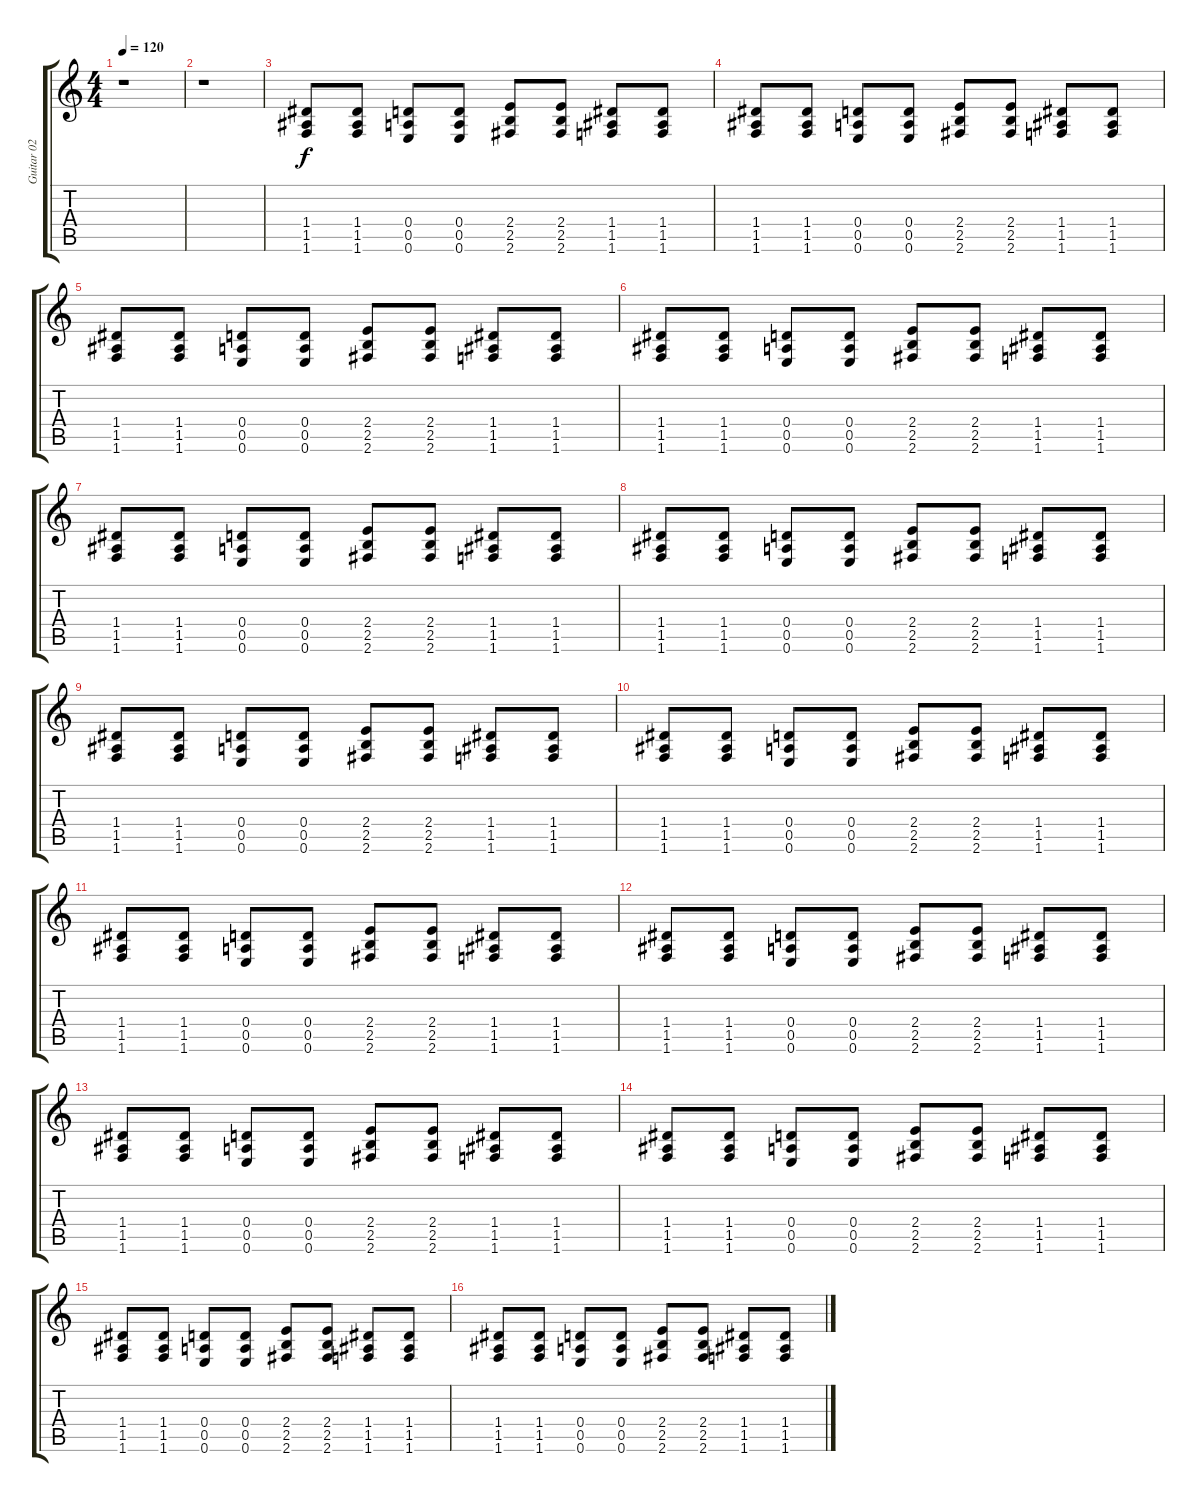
\track ("Guitar 02" "Guitar 02") {instrument distortionguitar}
\staff {score tabs}
\tuning (E4 B3 G3 D3 A2 E2) {hide}
\ts (4 4)
\tempo 120
\clef g2
\ks c
r.1{dy f instrument distortionguitar} |
r.1 |
(1.4 1.5 1.6).8 (1.4 1.5 1.6).8 (0.4 0.5 0.6).8 (0.4 0.5 0.6).8 (2.4 2.5 2.6).8 (2.4 2.5 2.6).8 (1.4 1.5 1.6).8 (1.4 1.5 1.6).8 |
(1.4 1.5 1.6).8 (1.4 1.5 1.6).8 (0.4 0.5 0.6).8 (0.4 0.5 0.6).8 (2.4 2.5 2.6).8 (2.4 2.5 2.6).8 (1.4 1.5 1.6).8 (1.4 1.5 1.6).8 |
(1.4 1.5 1.6).8 (1.4 1.5 1.6).8 (0.4 0.5 0.6).8 (0.4 0.5 0.6).8 (2.4 2.5 2.6).8 (2.4 2.5 2.6).8 (1.4 1.5 1.6).8 (1.4 1.5 1.6).8 |
(1.4 1.5 1.6).8 (1.4 1.5 1.6).8 (0.4 0.5 0.6).8 (0.4 0.5 0.6).8 (2.4 2.5 2.6).8 (2.4 2.5 2.6).8 (1.4 1.5 1.6).8 (1.4 1.5 1.6).8 |
(1.4 1.5 1.6).8 (1.4 1.5 1.6).8 (0.4 0.5 0.6).8 (0.4 0.5 0.6).8 (2.4 2.5 2.6).8 (2.4 2.5 2.6).8 (1.4 1.5 1.6).8 (1.4 1.5 1.6).8 |
(1.4 1.5 1.6).8 (1.4 1.5 1.6).8 (0.4 0.5 0.6).8 (0.4 0.5 0.6).8 (2.4 2.5 2.6).8 (2.4 2.5 2.6).8 (1.4 1.5 1.6).8 (1.4 1.5 1.6).8 |
(1.4 1.5 1.6).8 (1.4 1.5 1.6).8 (0.4 0.5 0.6).8 (0.4 0.5 0.6).8 (2.4 2.5 2.6).8 (2.4 2.5 2.6).8 (1.4 1.5 1.6).8 (1.4 1.5 1.6).8 |
(1.4 1.5 1.6).8 (1.4 1.5 1.6).8 (0.4 0.5 0.6).8 (0.4 0.5 0.6).8 (2.4 2.5 2.6).8 (2.4 2.5 2.6).8 (1.4 1.5 1.6).8 (1.4 1.5 1.6).8 |
(1.4 1.5 1.6).8 (1.4 1.5 1.6).8 (0.4 0.5 0.6).8 (0.4 0.5 0.6).8 (2.4 2.5 2.6).8 (2.4 2.5 2.6).8 (1.4 1.5 1.6).8 (1.4 1.5 1.6).8 |
(1.4 1.5 1.6).8 (1.4 1.5 1.6).8 (0.4 0.5 0.6).8 (0.4 0.5 0.6).8 (2.4 2.5 2.6).8 (2.4 2.5 2.6).8 (1.4 1.5 1.6).8 (1.4 1.5 1.6).8 |
(1.4 1.5 1.6).8 (1.4 1.5 1.6).8 (0.4 0.5 0.6).8 (0.4 0.5 0.6).8 (2.4 2.5 2.6).8 (2.4 2.5 2.6).8 (1.4 1.5 1.6).8 (1.4 1.5 1.6).8 |
(1.4 1.5 1.6).8 (1.4 1.5 1.6).8 (0.4 0.5 0.6).8 (0.4 0.5 0.6).8 (2.4 2.5 2.6).8 (2.4 2.5 2.6).8 (1.4 1.5 1.6).8 (1.4 1.5 1.6).8 |
(1.4 1.5 1.6).8 (1.4 1.5 1.6).8 (0.4 0.5 0.6).8 (0.4 0.5 0.6).8 (2.4 2.5 2.6).8 (2.4 2.5 2.6).8 (1.4 1.5 1.6).8 (1.4 1.5 1.6).8 |
(1.4 1.5 1.6).8 (1.4 1.5 1.6).8 (0.4 0.5 0.6).8 (0.4 0.5 0.6).8 (2.4 2.5 2.6).8 (2.4 2.5 2.6).8 (1.4 1.5 1.6).8 (1.4 1.5 1.6).8
